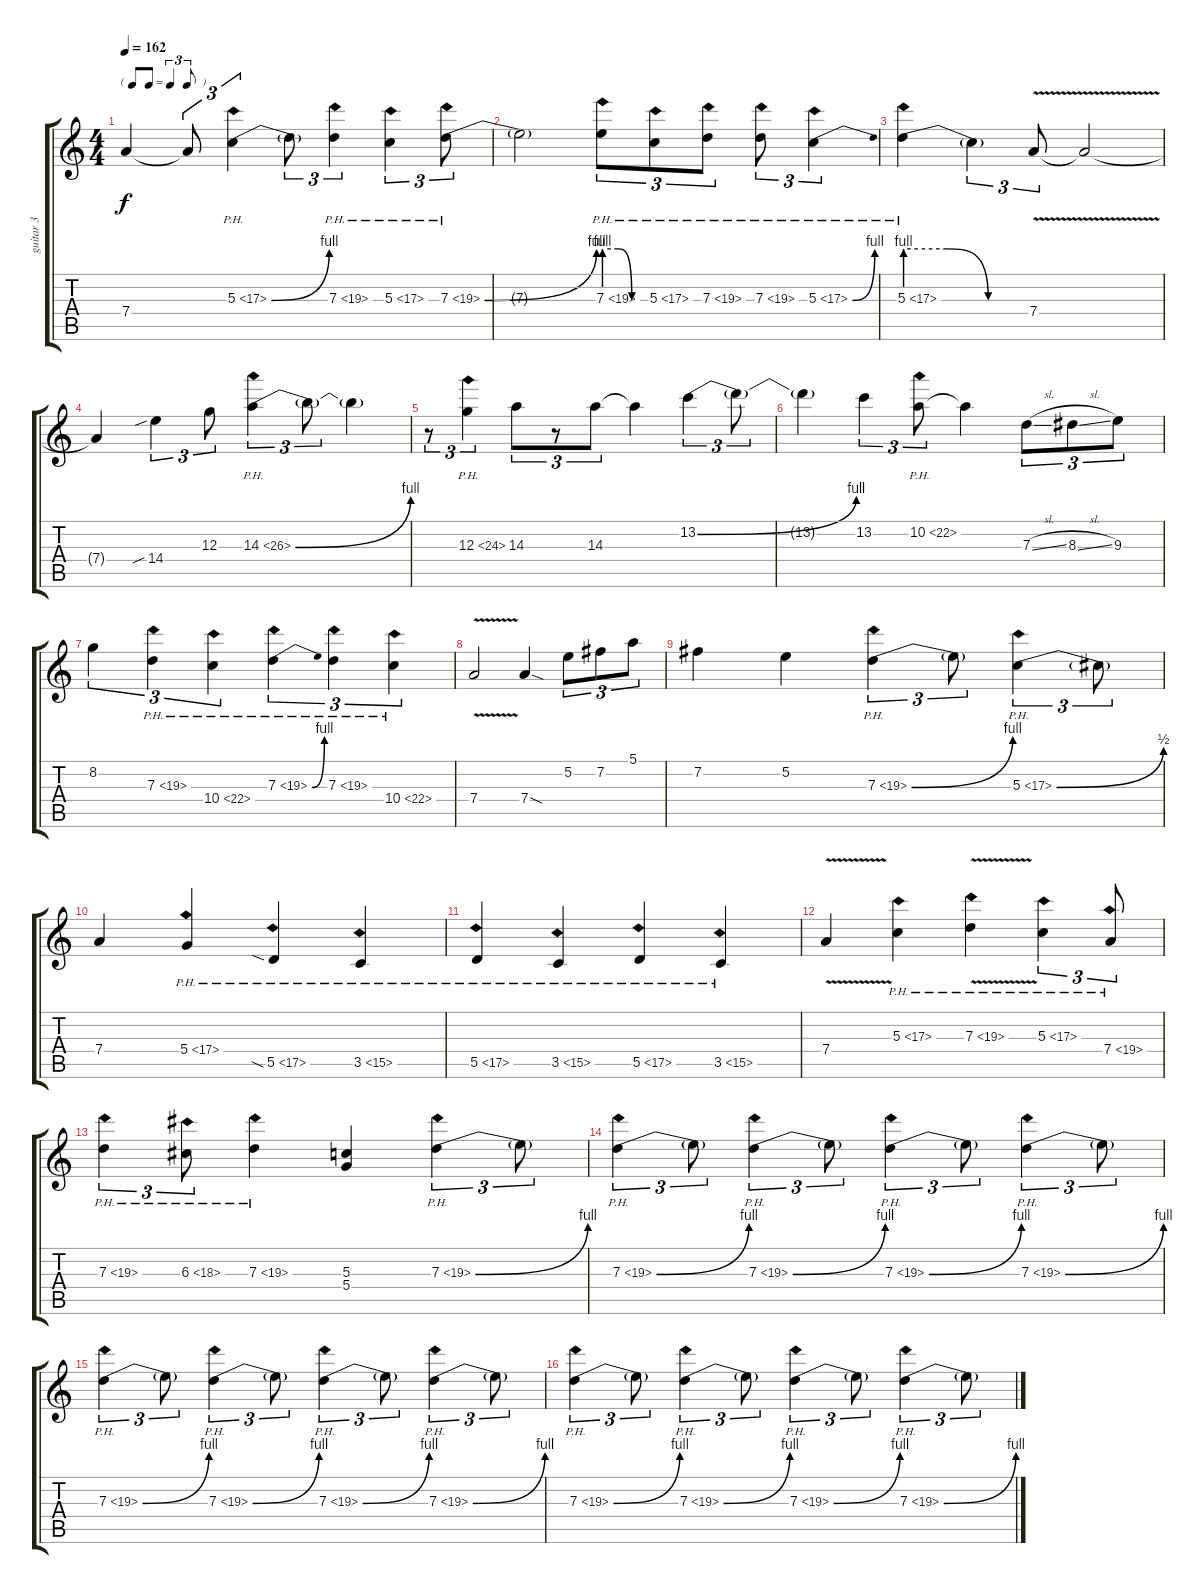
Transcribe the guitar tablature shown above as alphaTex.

\track ("guitar 3" "guitar 3") {instrument overdrivenguitar}
\staff {score tabs}
\tuning (E4 B3 G3 D3 A2 E2) {hide}
\ts (4 4)
\tf triplet8th
\tempo 162
\clef g2
\ks c
7.4.4{dy f} 7.4{t}.8{tu (3 2)} 5.3{be (bend 0 0 60 4) ph 12}.4{tu (3 2)} 5.3{t}.8{tu (3 2)} 7.3{ph 12}.4{tu (3 2)} 5.3{ph 12}.4{tu (3 2)} 7.3{be (bend 0 0 60 4) ph 12}.8{tu (3 2)} |
7.3{t}.2 7.3{be (custom 0 4 20 4 40 0 60 0) ph 12}.8{tu (3 2)} 5.3{ph 12}.8{tu (3 2)} 7.3{ph 12}.8{tu (3 2)} 7.3{ph 12}.8{tu (3 2)} 5.3{be (bend 0 0 60 4) ph 12}.4{tu (3 2)} |
5.3{be (custom 0 4 20 4 40 0 60 0) ph 12}.4 5.3{t}.4{tu (3 2)} 7.4{v}.8{tu (3 2)} 7.4{t}.2 |
7.4{t}.4 14.4{sib}.4{tu (3 2)} 12.3.8{tu (3 2)} 14.3{be (bend 0 0 60 4) ph 12}.4{tu (3 2)} 14.3{t}.8{tu (3 2)} 14.3{t}.4 |
r.8{tu (3 2)} 12.3{ph 12}.4{tu (3 2)} 14.3.8{tu (3 2)} r.8{tu (3 2)} 14.3.8{tu (3 2)} 14.3{t}.4 13.2{be (bend 0 0 60 4)}.4{tu (3 2)} 13.2{t}.8{tu (3 2)} |
13.2{t}.4 13.2.4{tu (3 2)} 10.2{ph 12}.8{tu (3 2)} 10.2{t}.4 7.3{sl}.8{tu (3 2)} 8.3{sl}.8{tu (3 2)} 9.3.8{tu (3 2)} |
8.2.4{tu (3 2)} 7.3{ph 12}.4{tu (3 2)} 10.4{ph 12}.4{tu (3 2)} 7.3{be (bend 0 0 60 4) ph 12}.4{tu (3 2)} 7.3{ph 12}.4{tu (3 2)} 10.4{ph 12}.4{tu (3 2)} |
7.4{v}.2 7.4{sod}.4 5.2.8{tu (3 2)} 7.2.8{tu (3 2)} 5.1.8{tu (3 2)} |
7.2.4 5.2.4 7.3{be (bend 0 0 60 4) ph 12}.4{tu (3 2)} 7.3{t}.8{tu (3 2)} 5.3{be (bend 0 0 60 2) ph 12}.4{tu (3 2)} 5.3{t}.8{tu (3 2)} |
7.4.4 5.4{ph 12}.4 5.5{ph 12 sia}.4 3.5{ph 12}.4 |
5.5{ph 12}.4 3.5{ph 12}.4 5.5{ph 12}.4 3.5{ph 12}.4 |
7.4{v}.4 5.3{ph 12}.4 7.3{ph 12 v}.4 5.3{ph 12}.4{tu (3 2)} 7.4{ph 12}.8{tu (3 2)} |
7.3{ph 12}.4{tu (3 2)} 6.3{ph 12}.8{tu (3 2)} 7.3{ph 12}.4 (5.3 5.4).4 7.3{be (bend 0 0 60 4) ph 12}.4{tu (3 2)} 7.3{t}.8{tu (3 2)} |
7.3{be (bend 0 0 60 4) ph 12}.4{tu (3 2)} 7.3{t}.8{tu (3 2)} 7.3{be (bend 0 0 60 4) ph 12}.4{tu (3 2)} 7.3{t}.8{tu (3 2)} 7.3{be (bend 0 0 60 4) ph 12}.4{tu (3 2)} 7.3{t}.8{tu (3 2)} 7.3{be (bend 0 0 60 4) ph 12}.4{tu (3 2)} 7.3{t}.8{tu (3 2)} |
7.3{be (bend 0 0 60 4) ph 12}.4{tu (3 2)} 7.3{t}.8{tu (3 2)} 7.3{be (bend 0 0 60 4) ph 12}.4{tu (3 2)} 7.3{t}.8{tu (3 2)} 7.3{be (bend 0 0 60 4) ph 12}.4{tu (3 2)} 7.3{t}.8{tu (3 2)} 7.3{be (bend 0 0 60 4) ph 12}.4{tu (3 2)} 7.3{t}.8{tu (3 2)} |
7.3{be (bend 0 0 60 4) ph 12}.4{tu (3 2)} 7.3{t}.8{tu (3 2)} 7.3{be (bend 0 0 60 4) ph 12}.4{tu (3 2)} 7.3{t}.8{tu (3 2)} 7.3{be (bend 0 0 60 4) ph 12}.4{tu (3 2)} 7.3{t}.8{tu (3 2)} 7.3{be (bend 0 0 60 4) ph 12}.4{tu (3 2)} 7.3{t}.8{tu (3 2)}
